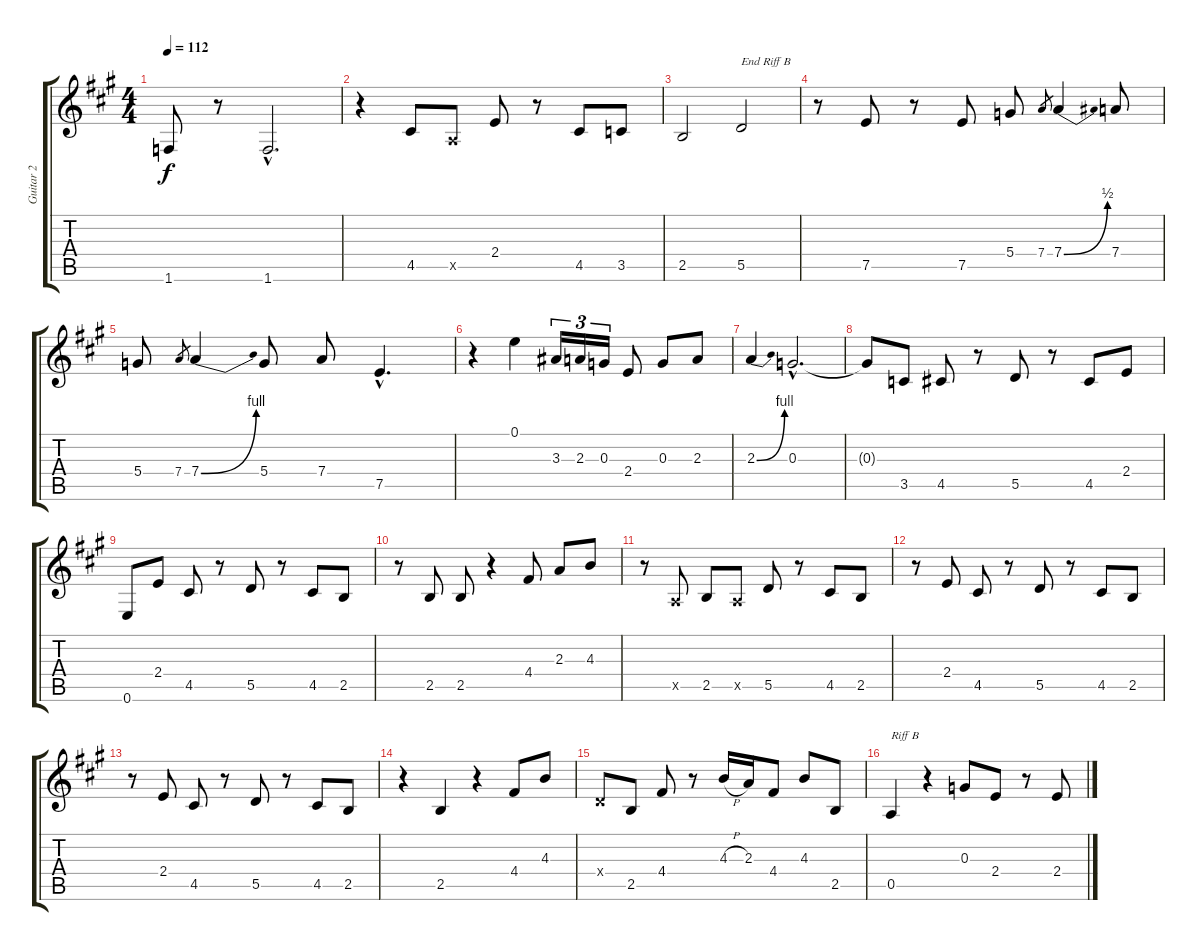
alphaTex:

\track ("Guitar 2" "Guitar 2") {instrument overdrivenguitar}
\staff {score tabs}
\tuning (E4 B3 G3 D3 A2 E2) {hide}
\ts (4 4)
\tempo 112
\clef g2
\ks a
1.6.8{dy f} r.8 1.6{hac}.2{d} |
r.4 4.5.8 0.5{x}.8 2.4.8 r.8 4.5.8 3.5.8 |
2.5.2 5.5.2{txt "End Riff B"} |
r.8 7.5.8 r.8 7.5.8 5.4.8 7.4.8{gr} 7.4{be (bend 0 0 60 2)}.4 7.4.8 |
5.4.8 7.4.8{gr} 7.4{be (bend 0 0 60 4)}.4 5.4.8 7.4.8 7.5{hac}.4{d} |
r.4 0.1.4 3.3.16{tu (3 2)} 2.3.16{tu (3 2)} 0.3.16{tu (3 2)} 2.4.8 0.3.8 2.3.8 |
2.3{be (bend 0 0 60 4)}.4 0.3{hac}.2{d} |
0.3{t}.8 3.5.8 4.5.8 r.8 5.5.8 r.8 4.5.8 2.4.8 |
0.6.8 2.4.8 4.5.8 r.8 5.5.8 r.8 4.5.8 2.5.8 |
r.8 2.5.8 2.5.8 r.4 4.4.8 2.3.8 4.3.8 |
r.8 0.5{x}.8 2.5.8 0.5{x}.8 5.5.8 r.8 4.5.8 2.5.8 |
r.8 2.4.8 4.5.8 r.8 5.5.8 r.8 4.5.8 2.5.8 |
r.8 2.4.8 4.5.8 r.8 5.5.8 r.8 4.5.8 2.5.8 |
r.4 2.5.4 r.4 4.4.8 4.3.8 |
0.4{x}.8 2.5.8 4.4.8 r.8 4.3{h}.16 2.3.16 4.4.8 4.3.8 2.5.8 |
0.5.4{txt "Riff B"} r.4 0.3.8 2.4.8 r.8 2.4.8
